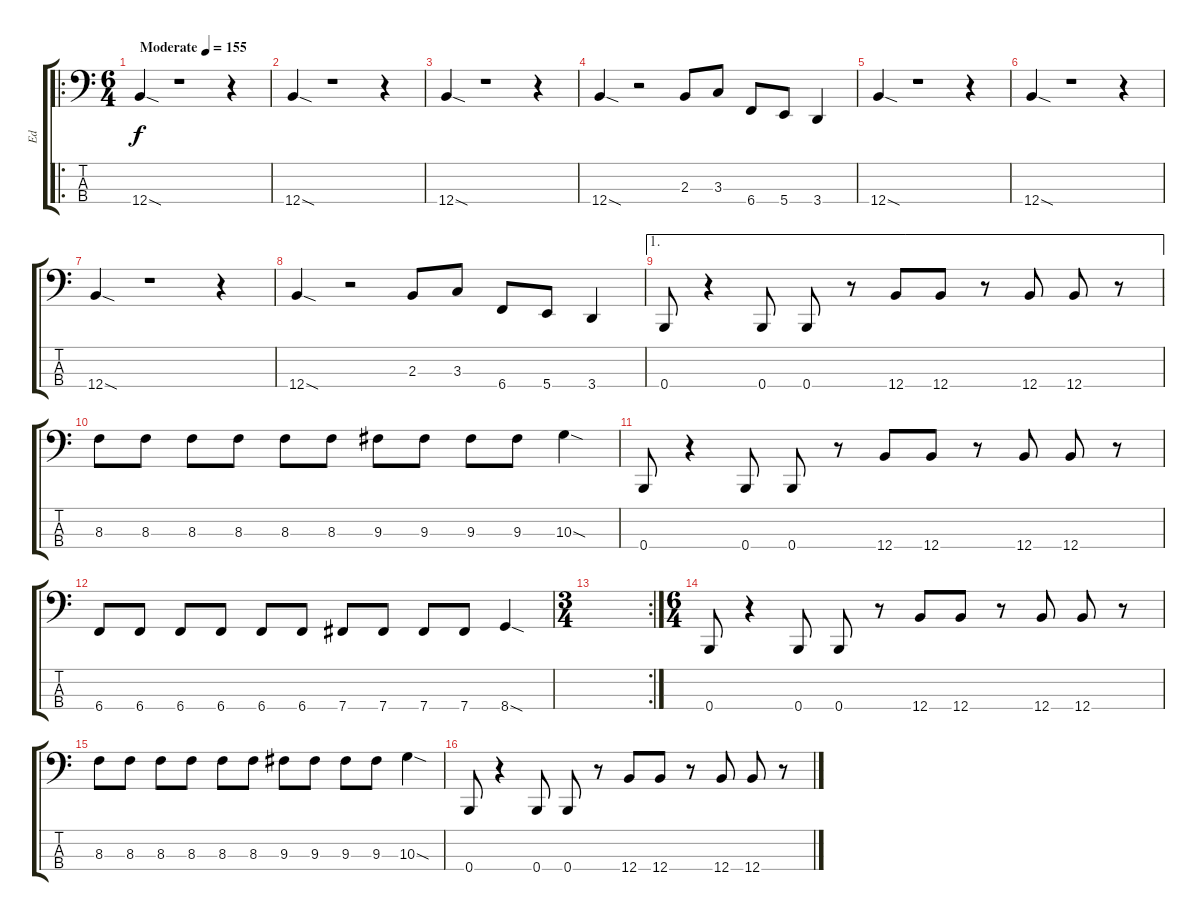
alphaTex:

\track ("Ed" "Ed") {instrument electricbasspick}
\staff {score tabs}
\tuning (G2 D2 A1 B0) {hide}
\ro
\ts (6 4)
\tempo (155 "Moderate")
\clef f4
\ks c
12.4{sod}.4{dy f instrument electricbasspick} r.1 r.4 |
12.4{sod}.4 r.1 r.4 |
12.4{sod}.4 r.1 r.4 |
12.4{sod}.4 r.2 2.3.8 3.3.8 6.4.8 5.4.8 3.4.4 |
12.4{sod}.4 r.1 r.4 |
12.4{sod}.4 r.1 r.4 |
12.4{sod}.4 r.1 r.4 |
12.4{sod}.4 r.2 2.3.8 3.3.8 6.4.8 5.4.8 3.4.4 |
\ae 1
0.4.8 r.4 0.4.8 0.4.8 r.8 12.4.8 12.4.8 r.8 12.4.8 12.4.8 r.8 |
8.3.8 8.3.8 8.3.8 8.3.8 8.3.8 8.3.8 9.3.8 9.3.8 9.3.8 9.3.8 10.3{sod}.4 |
0.4.8 r.4 0.4.8 0.4.8 r.8 12.4.8 12.4.8 r.8 12.4.8 12.4.8 r.8 |
6.4.8 6.4.8 6.4.8 6.4.8 6.4.8 6.4.8 7.4.8 7.4.8 7.4.8 7.4.8 8.4{sod}.4 |
\rc 2
\ts (3 4)
|
\ts (6 4)
0.4.8 r.4 0.4.8 0.4.8 r.8 12.4.8 12.4.8 r.8 12.4.8 12.4.8 r.8 |
8.3.8 8.3.8 8.3.8 8.3.8 8.3.8 8.3.8 9.3.8 9.3.8 9.3.8 9.3.8 10.3{sod}.4 |
0.4.8 r.4 0.4.8 0.4.8 r.8 12.4.8 12.4.8 r.8 12.4.8 12.4.8 r.8
